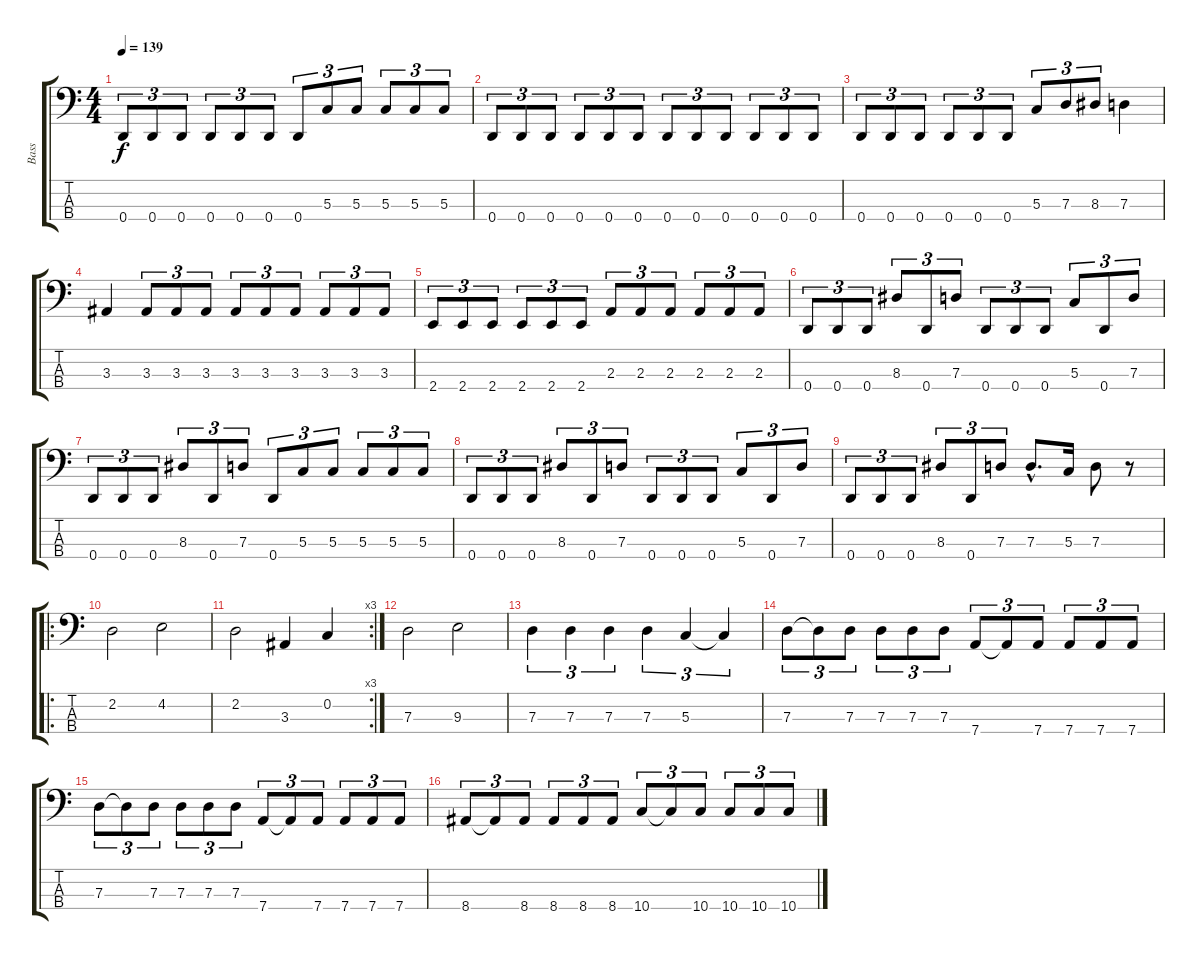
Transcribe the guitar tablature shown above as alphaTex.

\track ("Bass" "Bass") {instrument electricbasspick}
\staff {score tabs}
\tuning (F2 C2 G1 D1) {hide}
\ts (4 4)
\tempo 139
\clef f4
\ks c
0.4.8{tu (3 2) dy f} 0.4.8{tu (3 2)} 0.4.8{tu (3 2)} 0.4.8{tu (3 2)} 0.4.8{tu (3 2)} 0.4.8{tu (3 2)} 0.4.8{tu (3 2)} 5.3.8{tu (3 2)} 5.3.8{tu (3 2)} 5.3.8{tu (3 2)} 5.3.8{tu (3 2)} 5.3.8{tu (3 2)} |
0.4.8{tu (3 2)} 0.4.8{tu (3 2)} 0.4.8{tu (3 2)} 0.4.8{tu (3 2)} 0.4.8{tu (3 2)} 0.4.8{tu (3 2)} 0.4.8{tu (3 2)} 0.4.8{tu (3 2)} 0.4.8{tu (3 2)} 0.4.8{tu (3 2)} 0.4.8{tu (3 2)} 0.4.8{tu (3 2)} |
0.4.8{tu (3 2)} 0.4.8{tu (3 2)} 0.4.8{tu (3 2)} 0.4.8{tu (3 2)} 0.4.8{tu (3 2)} 0.4.8{tu (3 2)} 5.3.8{tu (3 2)} 7.3.8{tu (3 2)} 8.3.8{tu (3 2)} 7.3.4 |
3.3.4 3.3.8{tu (3 2)} 3.3.8{tu (3 2)} 3.3.8{tu (3 2)} 3.3.8{tu (3 2)} 3.3.8{tu (3 2)} 3.3.8{tu (3 2)} 3.3.8{tu (3 2)} 3.3.8{tu (3 2)} 3.3.8{tu (3 2)} |
2.4.8{tu (3 2)} 2.4.8{tu (3 2)} 2.4.8{tu (3 2)} 2.4.8{tu (3 2)} 2.4.8{tu (3 2)} 2.4.8{tu (3 2)} 2.3.8{tu (3 2)} 2.3.8{tu (3 2)} 2.3.8{tu (3 2)} 2.3.8{tu (3 2)} 2.3.8{tu (3 2)} 2.3.8{tu (3 2)} |
0.4.8{tu (3 2)} 0.4.8{tu (3 2)} 0.4.8{tu (3 2)} 8.3.8{tu (3 2)} 0.4.8{tu (3 2)} 7.3.8{tu (3 2)} 0.4.8{tu (3 2)} 0.4.8{tu (3 2)} 0.4.8{tu (3 2)} 5.3.8{tu (3 2)} 0.4.8{tu (3 2)} 7.3.8{tu (3 2)} |
0.4.8{tu (3 2)} 0.4.8{tu (3 2)} 0.4.8{tu (3 2)} 8.3.8{tu (3 2)} 0.4.8{tu (3 2)} 7.3.8{tu (3 2)} 0.4.8{tu (3 2)} 5.3.8{tu (3 2)} 5.3.8{tu (3 2)} 5.3.8{tu (3 2)} 5.3.8{tu (3 2)} 5.3.8{tu (3 2)} |
0.4.8{tu (3 2)} 0.4.8{tu (3 2)} 0.4.8{tu (3 2)} 8.3.8{tu (3 2)} 0.4.8{tu (3 2)} 7.3.8{tu (3 2)} 0.4.8{tu (3 2)} 0.4.8{tu (3 2)} 0.4.8{tu (3 2)} 5.3.8{tu (3 2)} 0.4.8{tu (3 2)} 7.3.8{tu (3 2)} |
0.4.8{tu (3 2)} 0.4.8{tu (3 2)} 0.4.8{tu (3 2)} 8.3.8{tu (3 2)} 0.4.8{tu (3 2)} 7.3.8{tu (3 2)} 7.3{hac}.8{d} 5.3.16 7.3.8 r.8 |
\ro
2.2.2 4.2.2 |
\rc 3
2.2.2 3.3.4 0.2.4 |
7.3.2 9.3.2 |
7.3.4{tu (3 2)} 7.3.4{tu (3 2)} 7.3.4{tu (3 2)} 7.3.4{tu (3 2)} 5.3.4{tu (3 2)} 5.3{t}.4{tu (3 2)} |
7.3.8{tu (3 2)} 7.3{t}.8{tu (3 2)} 7.3.8{tu (3 2)} 7.3.8{tu (3 2)} 7.3.8{tu (3 2)} 7.3.8{tu (3 2)} 7.4.8{tu (3 2)} 7.4{t}.8{tu (3 2)} 7.4.8{tu (3 2)} 7.4.8{tu (3 2)} 7.4.8{tu (3 2)} 7.4.8{tu (3 2)} |
7.3.8{tu (3 2)} 7.3{t}.8{tu (3 2)} 7.3.8{tu (3 2)} 7.3.8{tu (3 2)} 7.3.8{tu (3 2)} 7.3.8{tu (3 2)} 7.4.8{tu (3 2)} 7.4{t}.8{tu (3 2)} 7.4.8{tu (3 2)} 7.4.8{tu (3 2)} 7.4.8{tu (3 2)} 7.4.8{tu (3 2)} |
8.4.8{tu (3 2)} 8.4{t}.8{tu (3 2)} 8.4.8{tu (3 2)} 8.4.8{tu (3 2)} 8.4.8{tu (3 2)} 8.4.8{tu (3 2)} 10.4.8{tu (3 2)} 10.4{t}.8{tu (3 2)} 10.4.8{tu (3 2)} 10.4.8{tu (3 2)} 10.4.8{tu (3 2)} 10.4.8{tu (3 2)}
